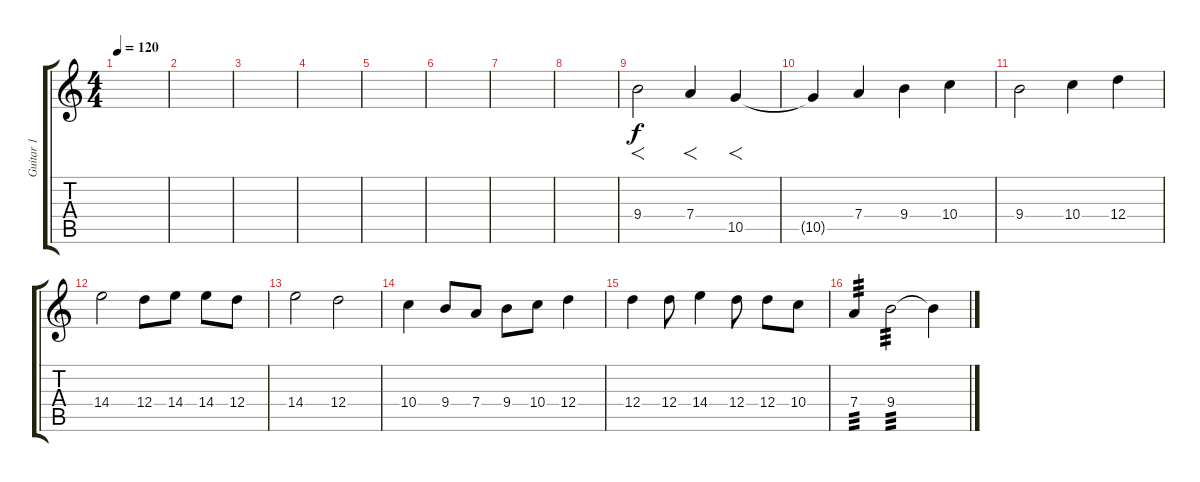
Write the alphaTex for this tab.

\track ("Guitar 1" "Guitar 1") {instrument distortionguitar}
\staff {score tabs}
\tuning (E4 B3 G3 D3 A2 E2) {hide}
\ts (4 4)
\tempo 120
\clef g2
\ks c
|
|
|
|
|
|
|
|
9.4.2{f} 7.4.4{f} 10.5.4{f} |
10.5{t}.4 7.4.4 9.4.4 10.4.4 |
9.4.2 10.4.4 12.4.4 |
14.4.2 12.4.8 14.4.8 14.4.8 12.4.8 |
14.4.2 12.4.2 |
10.4.4 9.4.8 7.4.8 9.4.8 10.4.8 12.4.4 |
12.4.4 12.4.8 14.4.4 12.4.8 12.4.8 10.4.8 |
7.4.4{tp 3} 9.4.2{tp 3} 9.4{t}.4
